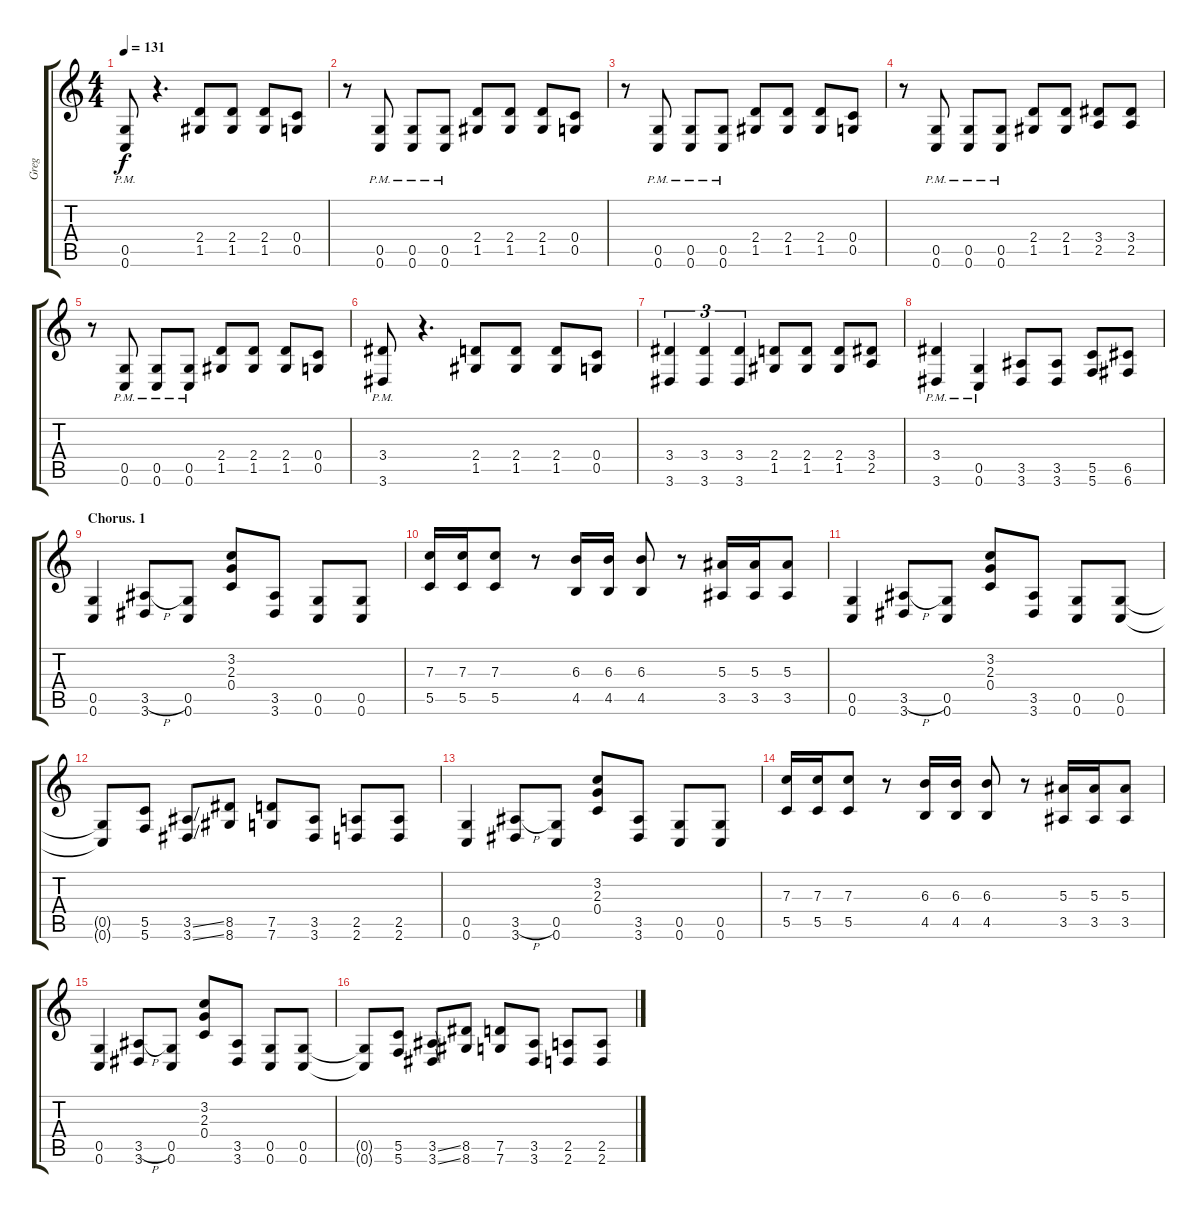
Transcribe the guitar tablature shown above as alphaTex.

\track ("Greg" "Greg") {instrument distortionguitar}
\staff {score tabs}
\tuning (D4 A3 F3 C3 G2 C2) {hide}
\ts (4 4)
\tempo 131
\clef g2
\ks c
(0.5{pm} 0.6{pm}).8{dy f} r.4{d} (2.4 1.5).8 (2.4 1.5).8 (2.4 1.5).8 (0.4 0.5).8 |
r.8 (0.5{pm} 0.6{pm}).8 (0.5{pm} 0.6{pm}).8 (0.5{pm} 0.6{pm}).8 (2.4 1.5).8 (2.4 1.5).8 (2.4 1.5).8 (0.4 0.5).8 |
r.8 (0.5{pm} 0.6{pm}).8 (0.5{pm} 0.6{pm}).8 (0.5{pm} 0.6{pm}).8 (2.4 1.5).8 (2.4 1.5).8 (2.4 1.5).8 (0.4 0.5).8 |
r.8 (0.5{pm} 0.6{pm}).8 (0.5{pm} 0.6{pm}).8 (0.5{pm} 0.6{pm}).8 (2.4 1.5).8 (2.4 1.5).8 (3.4 2.5).8 (3.4 2.5).8 |
r.8 (0.5{pm} 0.6{pm}).8 (0.5{pm} 0.6{pm}).8 (0.5{pm} 0.6{pm}).8 (2.4 1.5).8 (2.4 1.5).8 (2.4 1.5).8 (0.4 0.5).8 |
(3.4{pm} 3.6{pm}).8 r.4{d} (2.4 1.5).8 (2.4 1.5).8 (2.4 1.5).8 (0.4 0.5).8 |
(3.4 3.6).4{tu (3 2)} (3.4 3.6).4{tu (3 2)} (3.4 3.6).4{tu (3 2)} (2.4 1.5).8 (2.4 1.5).8 (2.4 1.5).8 (3.4 2.5).8 |
(3.4{pm} 3.6{pm}).4 (0.5{pm} 0.6{pm}).4 (3.5 3.6).8 (3.5 3.6).8 (5.5 5.6).8 (6.5 6.6).8 |
\section ("" "Chorus. 1")
(0.5 0.6).4 (3.5{h} 3.6).8 (0.5 0.6).8 (3.2 2.3 0.4).8 (3.5 3.6).8 (0.5 0.6).8 (0.5 0.6).8 |
(7.3 5.5).16 (7.3 5.5).16 (7.3 5.5).8 r.8 (6.3 4.5).16 (6.3 4.5).16 (6.3 4.5).8 r.8 (5.3 3.5).16 (5.3 3.5).16 (5.3 3.5).8 |
(0.5 0.6).4 (3.5{h} 3.6).8 (0.5 0.6).8 (3.2 2.3 0.4).8 (3.5 3.6).8 (0.5 0.6).8 (0.5 0.6).8 |
(0.5{t} 0.6{t}).8 (5.5 5.6).8 (3.5{ss} 3.6{ss}).8 (8.5 8.6).8 (7.5 7.6).8 (3.5 3.6).8 (2.5 2.6).8 (2.5 2.6).8 |
(0.5 0.6).4 (3.5{h} 3.6).8 (0.5 0.6).8 (3.2 2.3 0.4).8 (3.5 3.6).8 (0.5 0.6).8 (0.5 0.6).8 |
(7.3 5.5).16 (7.3 5.5).16 (7.3 5.5).8 r.8 (6.3 4.5).16 (6.3 4.5).16 (6.3 4.5).8 r.8 (5.3 3.5).16 (5.3 3.5).16 (5.3 3.5).8 |
(0.5 0.6).4 (3.5{h} 3.6).8 (0.5 0.6).8 (3.2 2.3 0.4).8 (3.5 3.6).8 (0.5 0.6).8 (0.5 0.6).8 |
(0.5{t} 0.6{t}).8 (5.5 5.6).8 (3.5{ss} 3.6{ss}).8 (8.5 8.6).8 (7.5 7.6).8 (3.5 3.6).8 (2.5 2.6).8 (2.5 2.6).8
